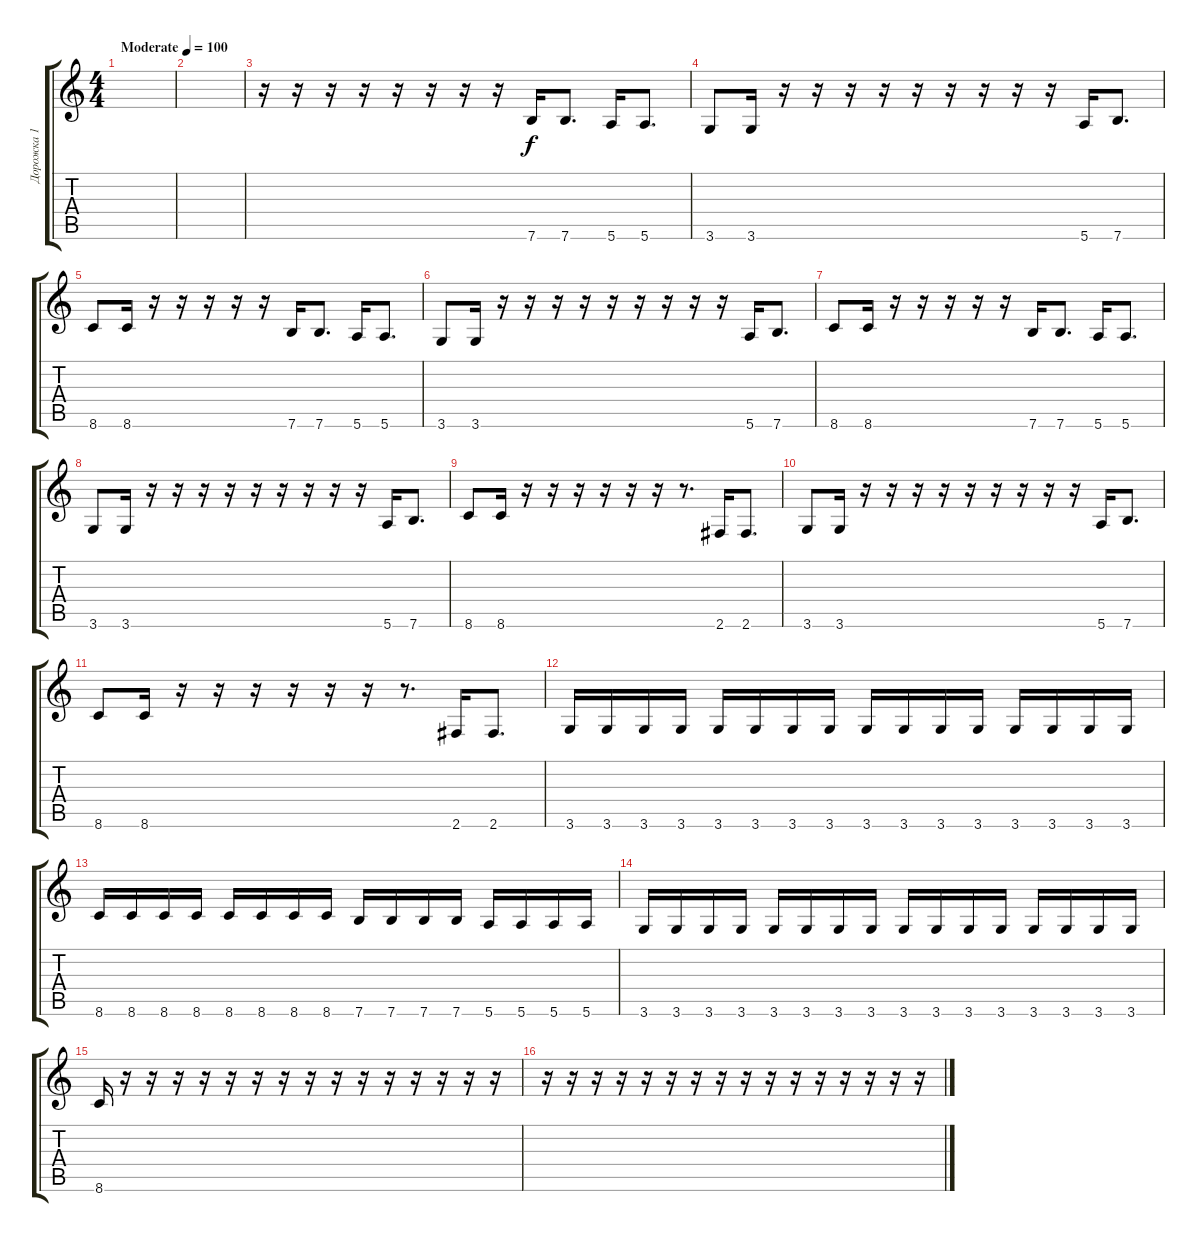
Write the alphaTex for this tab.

\track ("Дорожка 1" "Дорожка 1") {instrument electricbasspick}
\staff {score tabs}
\tuning (E4 B3 G3 D3 A2 E2) {hide}
\ts (4 4)
\tempo (100 "Moderate")
\clef g2
\ks c
|
|
r.16 r.16 r.16 r.16 r.16 r.16 r.16 r.16 7.6.16 7.6.8{d} 5.6.16 5.6.8{d} |
3.6.8 3.6.16 r.16 r.16 r.16 r.16 r.16 r.16 r.16 r.16 r.16 5.6.16 7.6.8{d} |
8.6.8 8.6.16 r.16 r.16 r.16 r.16 r.16 7.6.16 7.6.8{d} 5.6.16 5.6.8{d} |
3.6.8 3.6.16 r.16 r.16 r.16 r.16 r.16 r.16 r.16 r.16 r.16 5.6.16 7.6.8{d} |
8.6.8 8.6.16 r.16 r.16 r.16 r.16 r.16 7.6.16 7.6.8{d} 5.6.16 5.6.8{d} |
3.6.8 3.6.16 r.16 r.16 r.16 r.16 r.16 r.16 r.16 r.16 r.16 5.6.16 7.6.8{d} |
8.6.8 8.6.16 r.16 r.16 r.16 r.16 r.16 r.16 r.8{d} 2.6.16 2.6.8{d} |
3.6.8 3.6.16 r.16 r.16 r.16 r.16 r.16 r.16 r.16 r.16 r.16 5.6.16 7.6.8{d} |
8.6.8 8.6.16 r.16 r.16 r.16 r.16 r.16 r.16 r.8{d} 2.6.16 2.6.8{d} |
3.6.16 3.6.16 3.6.16 3.6.16 3.6.16 3.6.16 3.6.16 3.6.16 3.6.16 3.6.16 3.6.16 3.6.16 3.6.16 3.6.16 3.6.16 3.6.16 |
8.6.16 8.6.16 8.6.16 8.6.16 8.6.16 8.6.16 8.6.16 8.6.16 7.6.16 7.6.16 7.6.16 7.6.16 5.6.16 5.6.16 5.6.16 5.6.16 |
3.6.16 3.6.16 3.6.16 3.6.16 3.6.16 3.6.16 3.6.16 3.6.16 3.6.16 3.6.16 3.6.16 3.6.16 3.6.16 3.6.16 3.6.16 3.6.16 |
8.6.16 r.16 r.16 r.16 r.16 r.16 r.16 r.16 r.16 r.16 r.16 r.16 r.16 r.16 r.16 r.16 |
r.16 r.16 r.16 r.16 r.16 r.16 r.16 r.16 r.16 r.16 r.16 r.16 r.16 r.16 r.16 r.16
